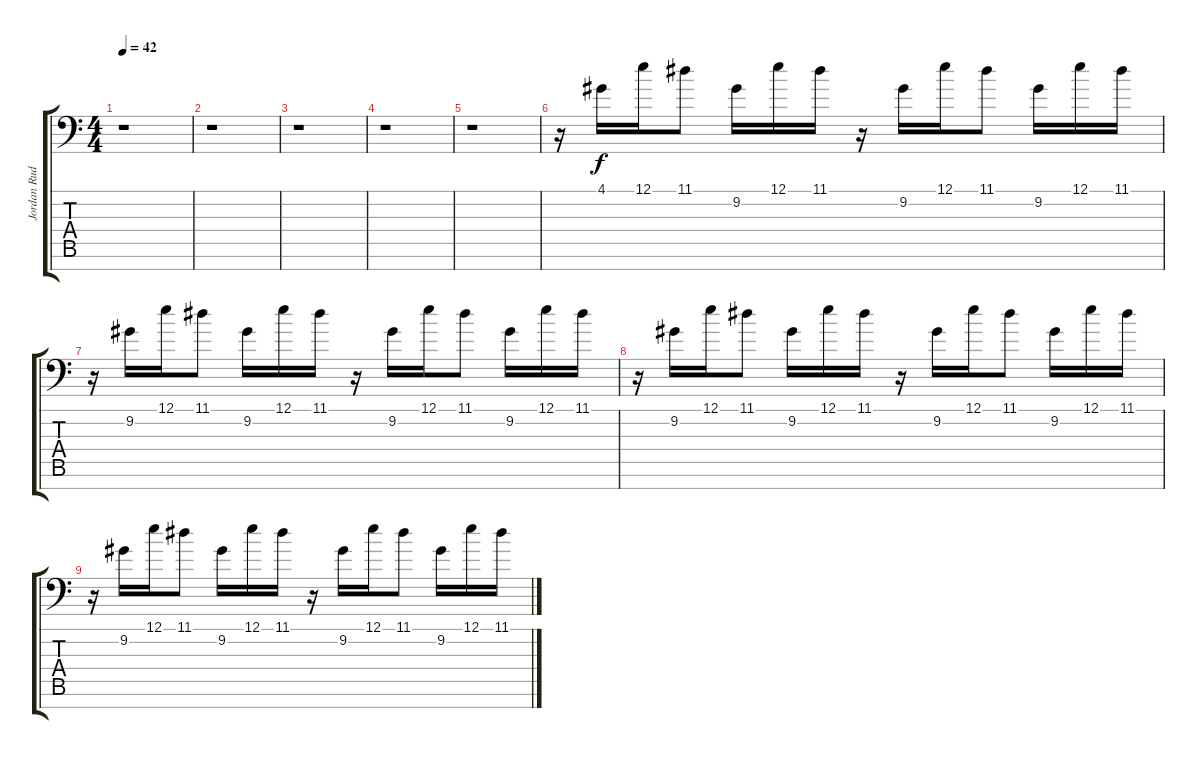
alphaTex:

\track ("Jordan Rudess" "Jordan Rud") {instrument lead2sawtooth}
\staff {score tabs}
\tuning (E4 B3 G3 D3 A2 E2 C-1) {hide}
\ts (4 4)
\tempo 42
\clef f4
\ks c
r.1{dy f} |
r.1 |
r.1 |
r.1 |
r.1 |
r.16 4.1.16{volume 13 balance 16 instrument tubularbells} 12.1.16 11.1.8 9.2.16 12.1.16 11.1.16 r.16 9.2.16 12.1.16 11.1.8 9.2.16 12.1.16 11.1.16 |
r.16 9.2.16 12.1.16 11.1.8 9.2.16 12.1.16 11.1.16 r.16 9.2.16 12.1.16 11.1.8 9.2.16 12.1.16 11.1.16 |
r.16 9.2.16 12.1.16 11.1.8 9.2.16 12.1.16 11.1.16 r.16 9.2.16 12.1.16 11.1.8 9.2.16 12.1.16 11.1.16 |
r.16 9.2.16 12.1.16 11.1.8 9.2.16 12.1.16 11.1.16 r.16 9.2.16 12.1.16 11.1.8 9.2.16 12.1.16 11.1.16
